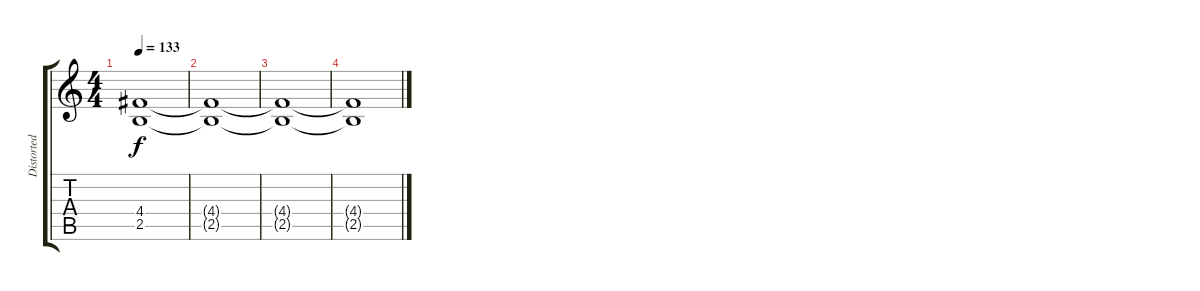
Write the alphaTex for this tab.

\track ("Distorted Guitar 1 [Dave Grohl]" "Distorted ") {instrument distortionguitar}
\staff {score tabs}
\tuning (E4 B3 G3 D3 A2 E2) {hide}
\ts (4 4)
\tempo 133
\clef g2
\ks c
(4.4{t} 2.5{t}).1{dy f} |
(4.4{t} 2.5{t}).1 |
(4.4{t} 2.5{t}).1 |
(4.4{t} 2.5{t}).1
